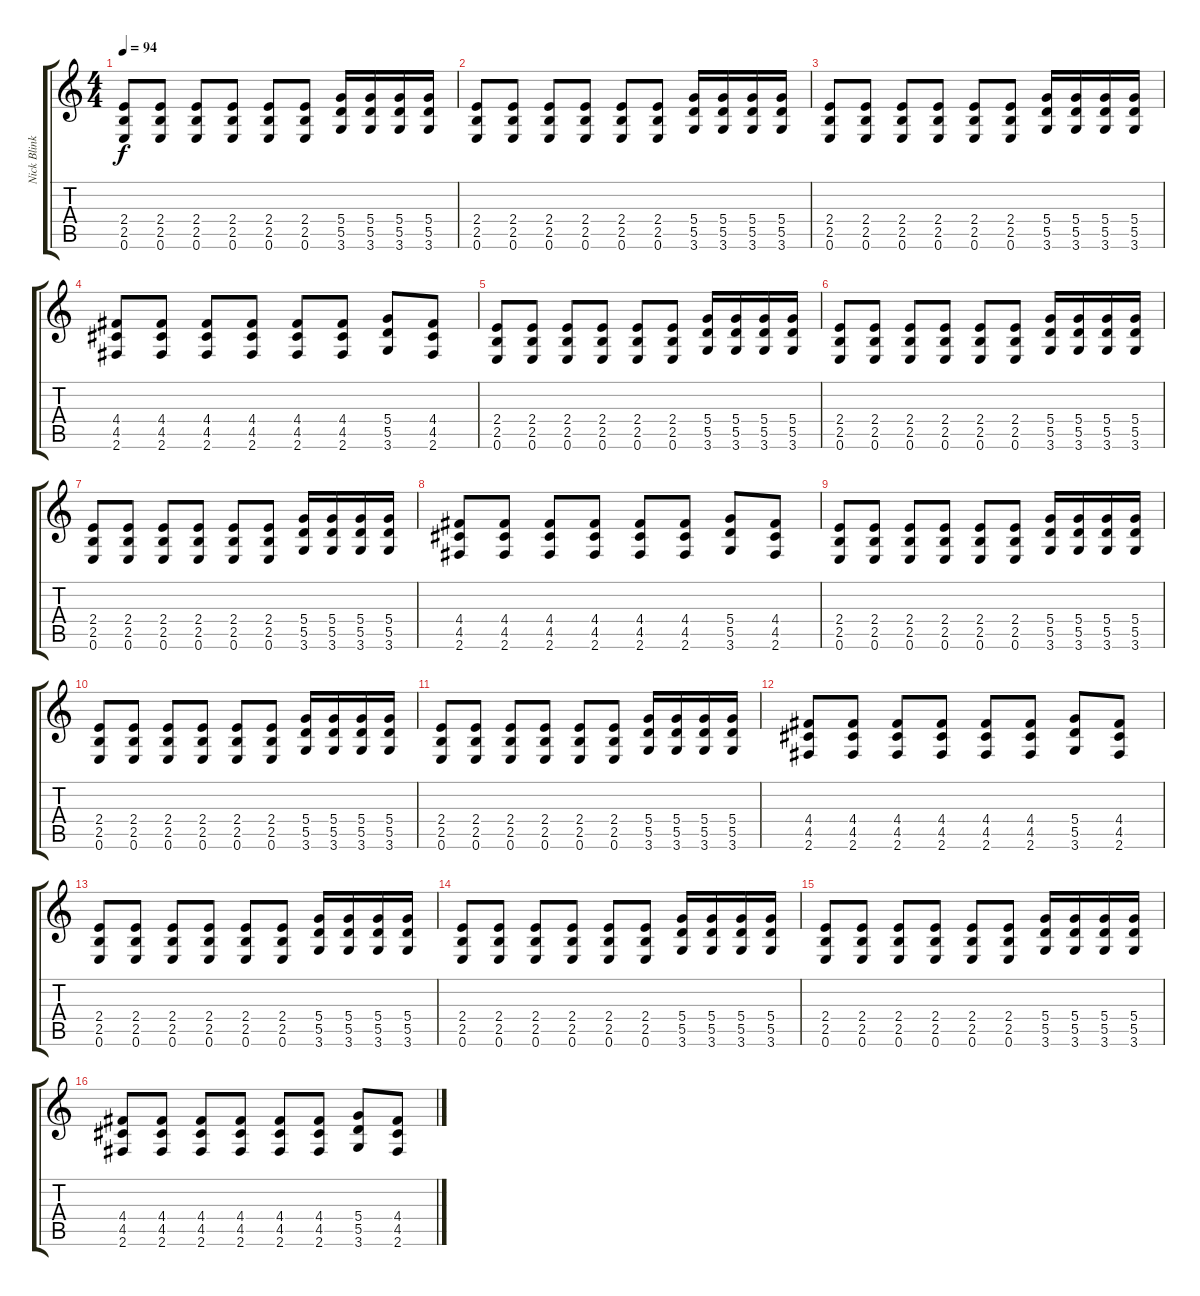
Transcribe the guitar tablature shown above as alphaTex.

\track ("Nick Blinko (Guitar)" "Nick Blink") {instrument overdrivenguitar}
\staff {score tabs}
\tuning (E4 B3 G3 D3 A2 E2) {hide}
\ts (4 4)
\tempo 94
\clef g2
\ks c
(2.4 2.5 0.6).8{dy f instrument overdrivenguitar} (2.4 2.5 0.6).8 (2.4 2.5 0.6).8 (2.4 2.5 0.6).8 (2.4 2.5 0.6).8 (2.4 2.5 0.6).8 (5.4 5.5 3.6).16 (5.4 5.5 3.6).16 (5.4 5.5 3.6).16 (5.4 5.5 3.6).16 |
(2.4 2.5 0.6).8 (2.4 2.5 0.6).8 (2.4 2.5 0.6).8 (2.4 2.5 0.6).8 (2.4 2.5 0.6).8 (2.4 2.5 0.6).8 (5.4 5.5 3.6).16 (5.4 5.5 3.6).16 (5.4 5.5 3.6).16 (5.4 5.5 3.6).16 |
(2.4 2.5 0.6).8 (2.4 2.5 0.6).8 (2.4 2.5 0.6).8 (2.4 2.5 0.6).8 (2.4 2.5 0.6).8 (2.4 2.5 0.6).8 (5.4 5.5 3.6).16 (5.4 5.5 3.6).16 (5.4 5.5 3.6).16 (5.4 5.5 3.6).16 |
(4.4 4.5 2.6).8 (4.4 4.5 2.6).8 (4.4 4.5 2.6).8 (4.4 4.5 2.6).8 (4.4 4.5 2.6).8 (4.4 4.5 2.6).8 (5.4 5.5 3.6).8 (4.4 4.5 2.6).8 |
(2.4 2.5 0.6).8 (2.4 2.5 0.6).8 (2.4 2.5 0.6).8 (2.4 2.5 0.6).8 (2.4 2.5 0.6).8 (2.4 2.5 0.6).8 (5.4 5.5 3.6).16 (5.4 5.5 3.6).16 (5.4 5.5 3.6).16 (5.4 5.5 3.6).16 |
(2.4 2.5 0.6).8 (2.4 2.5 0.6).8 (2.4 2.5 0.6).8 (2.4 2.5 0.6).8 (2.4 2.5 0.6).8 (2.4 2.5 0.6).8 (5.4 5.5 3.6).16 (5.4 5.5 3.6).16 (5.4 5.5 3.6).16 (5.4 5.5 3.6).16 |
(2.4 2.5 0.6).8 (2.4 2.5 0.6).8 (2.4 2.5 0.6).8 (2.4 2.5 0.6).8 (2.4 2.5 0.6).8 (2.4 2.5 0.6).8 (5.4 5.5 3.6).16 (5.4 5.5 3.6).16 (5.4 5.5 3.6).16 (5.4 5.5 3.6).16 |
(4.4 4.5 2.6).8 (4.4 4.5 2.6).8 (4.4 4.5 2.6).8 (4.4 4.5 2.6).8 (4.4 4.5 2.6).8 (4.4 4.5 2.6).8 (5.4 5.5 3.6).8 (4.4 4.5 2.6).8 |
(2.4 2.5 0.6).8 (2.4 2.5 0.6).8 (2.4 2.5 0.6).8 (2.4 2.5 0.6).8 (2.4 2.5 0.6).8 (2.4 2.5 0.6).8 (5.4 5.5 3.6).16 (5.4 5.5 3.6).16 (5.4 5.5 3.6).16 (5.4 5.5 3.6).16 |
(2.4 2.5 0.6).8 (2.4 2.5 0.6).8 (2.4 2.5 0.6).8 (2.4 2.5 0.6).8 (2.4 2.5 0.6).8 (2.4 2.5 0.6).8 (5.4 5.5 3.6).16 (5.4 5.5 3.6).16 (5.4 5.5 3.6).16 (5.4 5.5 3.6).16 |
(2.4 2.5 0.6).8 (2.4 2.5 0.6).8 (2.4 2.5 0.6).8 (2.4 2.5 0.6).8 (2.4 2.5 0.6).8 (2.4 2.5 0.6).8 (5.4 5.5 3.6).16 (5.4 5.5 3.6).16 (5.4 5.5 3.6).16 (5.4 5.5 3.6).16 |
(4.4 4.5 2.6).8 (4.4 4.5 2.6).8 (4.4 4.5 2.6).8 (4.4 4.5 2.6).8 (4.4 4.5 2.6).8 (4.4 4.5 2.6).8 (5.4 5.5 3.6).8 (4.4 4.5 2.6).8 |
(2.4 2.5 0.6).8 (2.4 2.5 0.6).8 (2.4 2.5 0.6).8 (2.4 2.5 0.6).8 (2.4 2.5 0.6).8 (2.4 2.5 0.6).8 (5.4 5.5 3.6).16 (5.4 5.5 3.6).16 (5.4 5.5 3.6).16 (5.4 5.5 3.6).16 |
(2.4 2.5 0.6).8 (2.4 2.5 0.6).8 (2.4 2.5 0.6).8 (2.4 2.5 0.6).8 (2.4 2.5 0.6).8 (2.4 2.5 0.6).8 (5.4 5.5 3.6).16 (5.4 5.5 3.6).16 (5.4 5.5 3.6).16 (5.4 5.5 3.6).16 |
(2.4 2.5 0.6).8 (2.4 2.5 0.6).8 (2.4 2.5 0.6).8 (2.4 2.5 0.6).8 (2.4 2.5 0.6).8 (2.4 2.5 0.6).8 (5.4 5.5 3.6).16 (5.4 5.5 3.6).16 (5.4 5.5 3.6).16 (5.4 5.5 3.6).16 |
(4.4 4.5 2.6).8 (4.4 4.5 2.6).8 (4.4 4.5 2.6).8 (4.4 4.5 2.6).8 (4.4 4.5 2.6).8 (4.4 4.5 2.6).8 (5.4 5.5 3.6).8 (4.4 4.5 2.6).8
